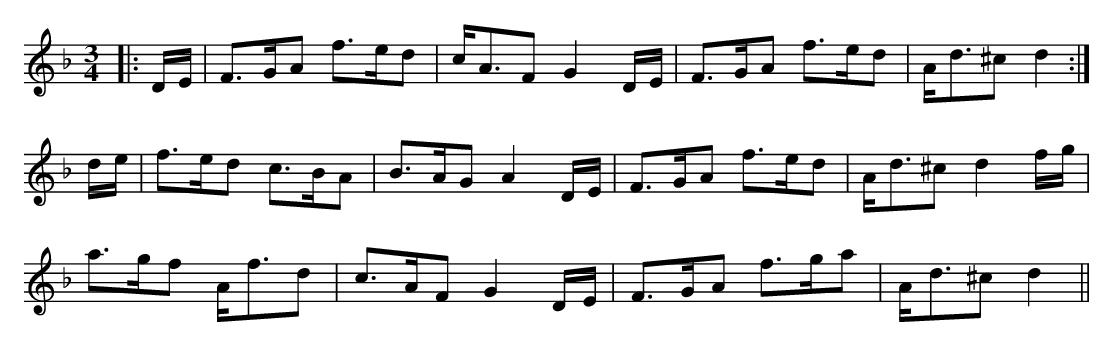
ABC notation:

X:1
M:3/4
K:Dmin
|:D/E/|F>GA f>ed|c<AF G2 D/E/|F>GA f>ed |A<d^c d2:|
d/e/|f>ed c>BA|B>AG A2 D/E/|F>GA f>ed|A<d^c d2 f/g/|
a>gf A<fd|c>AF G2 D/E/|F>GA f>ga|A<d^c d2||
